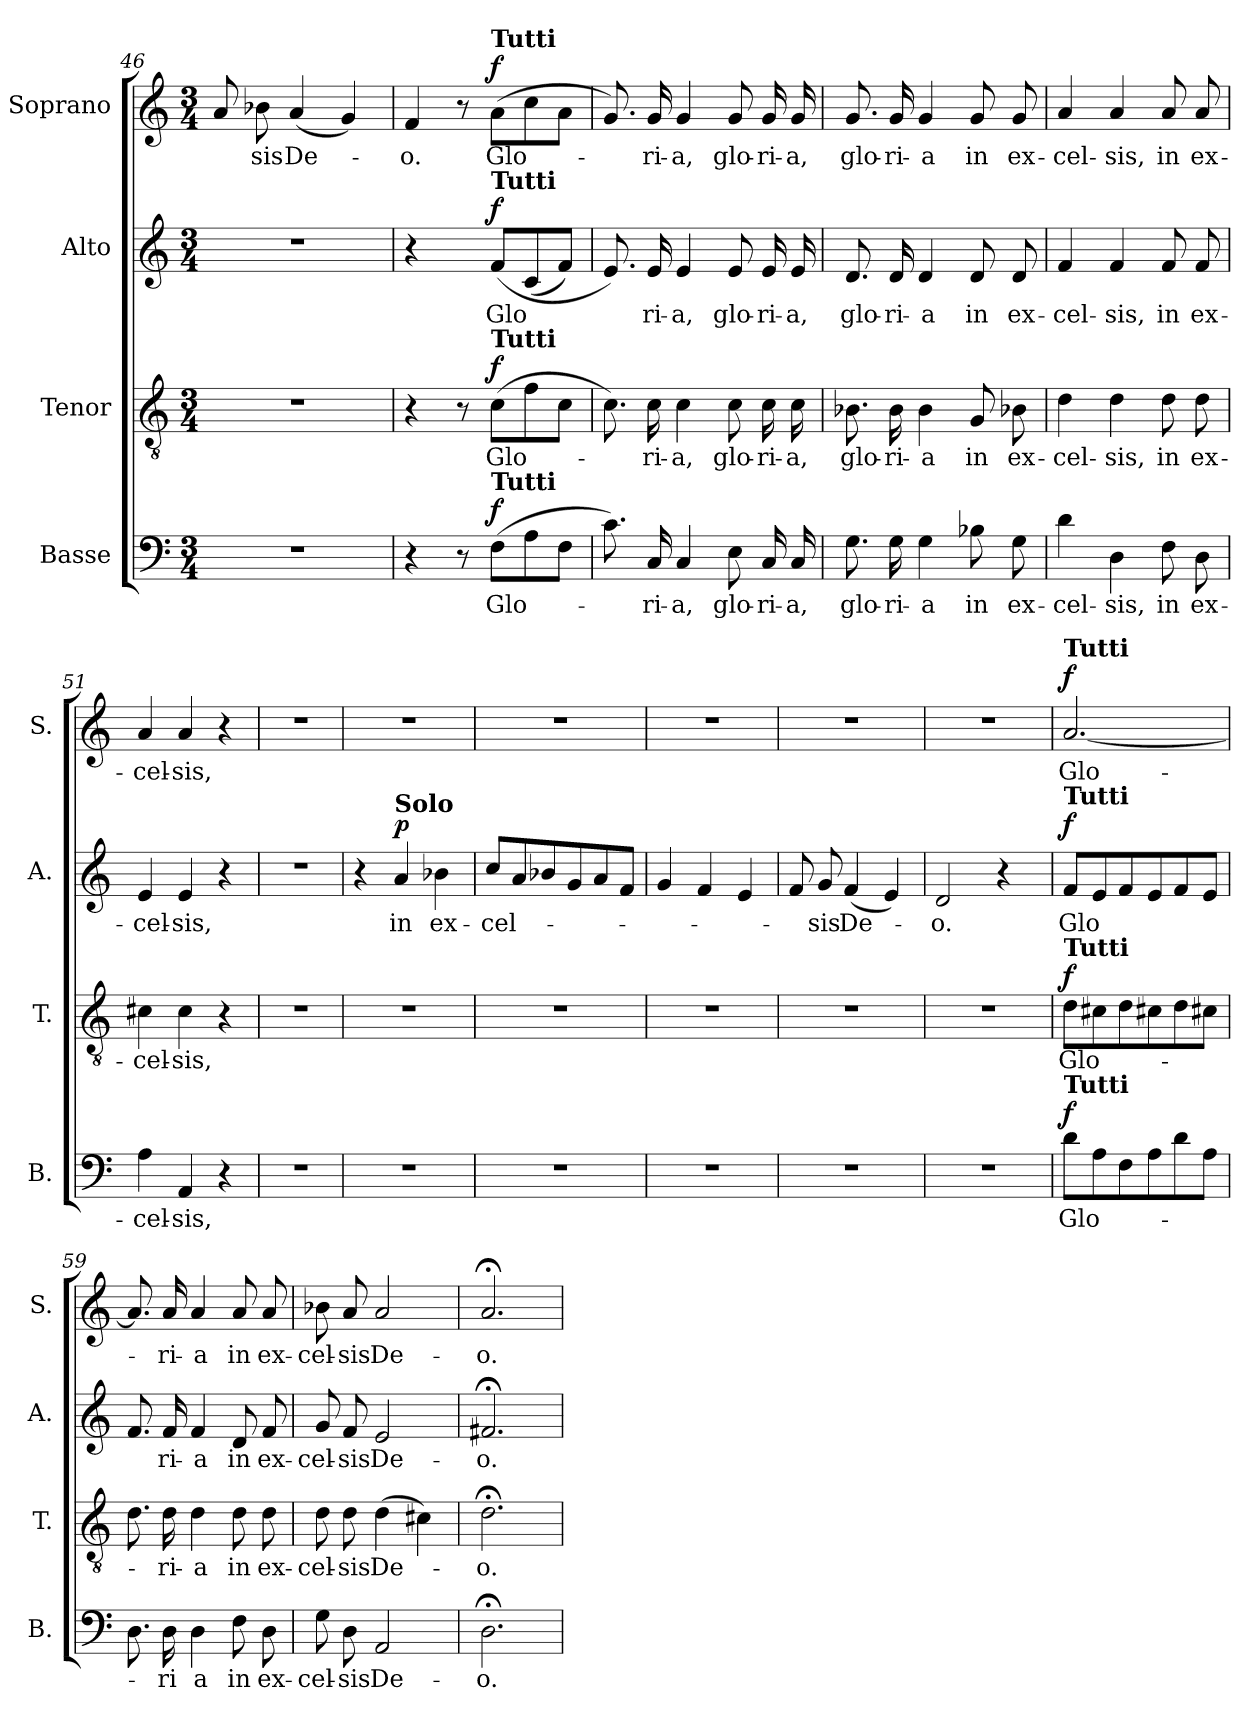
**kern	**text	**dynam	**kern	**text	**dynam	**kern	**text	**dynam	**kern	**text	**dynam
*part4	*part4	*part4	*part3	*part3	*part3	*part2	*part2	*part2	*part1	*part1	*part1
*staff4	*staff4	*staff4	*staff3	*staff3	*staff3	*staff2	*staff2	*staff2	*staff1	*staff1	*staff1
*I"Basse	*	*	*I"Tenor	*	*	*I"Alto	*	*	*I"Soprano	*	*
*I'B.	*	*	*I'T.	*	*	*I'A.	*	*	*I'S.	*	*
*clefF4	*	*	*clefGv2	*	*	*clefG2	*	*	*clefG2	*	*
*k[]	*	*	*k[]	*	*	*k[]	*	*	*k[]	*	*
*M3/4	*	*	*M3/4	*	*	*M3/4	*	*	*M3/4	*	*
=46	=46	=46	=46	=46	=46	=46	=46	=46	=46	=46	=46
2.r	.	.	2.r	.	.	2.r	.	.	8a/	.	.
!	!	!	!	!	!	!	!	!	!	!LO:LY:b	!
.	.	.	.	.	.	.	.	.	8b-X\	-sis	.
!	!	!	!	!	!	!	!	!	!	!LO:LY:b	!
.	.	.	.	.	.	.	.	.	(4a/	De-	.
.	.	.	.	.	.	.	.	.	4g/)	.	.
!!LO:LB:g=z
=47	=47	=47	=47	=47	=47	=47	=47	=47	=47	=47	=47
!	!	!	!	!	!	!	!	!	!	!LO:LY:b	!
4r	.	.	4r	.	.	4r	.	.	4f/	-o.	.
8r	.	.	8r	.	.	8ryy	.	.	8r	.	.
!	!	!	!	!	!	!	!	!	!LO:TX:a:B:t=Tutti	!	!
!	!	!	!	!	!	!LO:TX:a:B:t=Tutti	!	!	!	!	!
!	!	!	!LO:TX:a:B:t=Tutti	!	!	!	!	!	!	!	!
!LO:TX:a:B:t=Tutti	!	!	!	!	!	!	!	!	!	!	!
!	!LO:LY:b	!LO:DY:a	!	!LO:LY:b	!LO:DY:a	!	!LO:LY:b	!LO:DY:a	!	!LO:LY:b	!LO:DY:a
(>8F\L	Glo-	f	(>8c\L	Glo-	f	(<8f/L	Glo	f	(8a\L	Glo-	f
8A\	.	.	8f\	.	.	(>8c/	.	.	8cc\	.	.
8F\J	.	.	8c\J	.	.	8f/J)	.	.	8a\J	.	.
=48	=48	=48	=48	=48	=48	=48	=48	=48	=48	=48	=48
8.c\)	.	.	8.c\)	.	.	8.e/)	.	.	8.g/)	.	.
!	!LO:LY:b	!	!	!LO:LY:b	!	!	!LO:LY:b	!	!	!LO:LY:b	!
16C/	-ri-	.	16c\	-ri-	.	16e/	-ri-	.	16g/	-ri-	.
!	!LO:LY:b	!	!	!LO:LY:b	!	!	!LO:LY:b	!	!	!LO:LY:b	!
4C/	-a,	.	4c\	-a,	.	4e/	-a,	.	4g/	-a,	.
!	!LO:LY:b	!	!	!LO:LY:b	!	!	!LO:LY:b	!	!	!LO:LY:b	!
8E\	glo-	.	8c\	glo-	.	8e/	glo-	.	8g/	glo-	.
!	!LO:LY:b	!	!	!LO:LY:b	!	!	!LO:LY:b	!	!	!LO:LY:b	!
16C/	-ri-	.	16c\	-ri-	.	16e/	-ri-	.	16g/	-ri-	.
!	!LO:LY:b	!	!	!LO:LY:b	!	!	!LO:LY:b	!	!	!LO:LY:b	!
16C/	-a,	.	16c\	-a,	.	16e/	-a,	.	16g/	-a,	.
=49	=49	=49	=49	=49	=49	=49	=49	=49	=49	=49	=49
!	!LO:LY:b	!	!	!LO:LY:b	!	!	!LO:LY:b	!	!	!LO:LY:b	!
8.G\	glo-	.	8.B-X\	glo-	.	8.d/	glo-	.	8.g/	glo-	.
!	!LO:LY:b	!	!	!LO:LY:b	!	!	!LO:LY:b	!	!	!LO:LY:b	!
16G\	-ri-	.	16B-\	-ri-	.	16d/	-ri-	.	16g/	-ri-	.
!	!LO:LY:b	!	!	!LO:LY:b	!	!	!LO:LY:b	!	!	!LO:LY:b	!
4G\	-a	.	4B-\	-a	.	4d/	-a	.	4g/	-a	.
!	!LO:LY:b	!	!	!LO:LY:b	!	!	!LO:LY:b	!	!	!LO:LY:b	!
8B-X\	in	.	8G/	in	.	8d/	in	.	8g/	in	.
!	!LO:LY:b	!	!	!LO:LY:b	!	!	!LO:LY:b	!	!	!LO:LY:b	!
8G\	ex-	.	8B-X\	ex-	.	8d/	ex-	.	8g/	ex-	.
=50	=50	=50	=50	=50	=50	=50	=50	=50	=50	=50	=50
!	!LO:LY:b	!	!	!LO:LY:b	!	!	!LO:LY:b	!	!	!LO:LY:b	!
4d\	-cel-	.	4d\	-cel-	.	4f/	-cel-	.	4a/	-cel-	.
!	!LO:LY:b	!	!	!LO:LY:b	!	!	!LO:LY:b	!	!	!LO:LY:b	!
4D\	-sis,	.	4d\	-sis,	.	4f/	-sis,	.	4a/	-sis,	.
!	!LO:LY:b	!	!	!LO:LY:b	!	!	!LO:LY:b	!	!	!LO:LY:b	!
8F\	in	.	8d\	in	.	8f/	in	.	8a/	in	.
!	!LO:LY:b	!	!	!LO:LY:b	!	!	!LO:LY:b	!	!	!LO:LY:b	!
8D\	ex-	.	8d\	ex-	.	8f/	ex-	.	8a/	ex-	.
=51	=51	=51	=51	=51	=51	=51	=51	=51	=51	=51	=51
!	!LO:LY:b	!	!	!LO:LY:b	!	!	!LO:LY:b	!	!	!LO:LY:b	!
4A\	-cel-	.	4c#X\	-cel-	.	4e/	-cel-	.	4a/	-cel-	.
!	!LO:LY:b	!	!	!LO:LY:b	!	!	!LO:LY:b	!	!	!LO:LY:b	!
4AA/	-sis,	.	4c#\	-sis,	.	4e/	-sis,	.	4a/	-sis,	.
4r	.	.	4r	.	.	4r	.	.	4r	.	.
=52	=52	=52	=52	=52	=52	=52	=52	=52	=52	=52	=52
2.r	.	.	2.r	.	.	2.r	.	.	2.r	.	.
=53	=53	=53	=53	=53	=53	=53	=53	=53	=53	=53	=53
2.r	.	.	2.r	.	.	4r	.	.	2.r	.	.
!	!	!	!	!	!	!LO:TX:a:B:t=Solo	!	!	!	!	!
!	!	!	!	!	!	!	!LO:LY:b	!LO:DY:a	!	!	!
.	.	.	.	.	.	4a/	in	p	.	.	.
!	!	!	!	!	!	!	!LO:LY:b	!	!	!	!
.	.	.	.	.	.	4b-X\	ex-	.	.	.	.
=54	=54	=54	=54	=54	=54	=54	=54	=54	=54	=54	=54
!	!	!	!	!	!	!	!LO:LY:b	!	!	!	!
2.r	.	.	2.r	.	.	8cc/L	-cel-	.	2.r	.	.
.	.	.	.	.	.	8a/	.	.	.	.	.
.	.	.	.	.	.	8b-X/	.	.	.	.	.
.	.	.	.	.	.	8g/	.	.	.	.	.
.	.	.	.	.	.	8a/	.	.	.	.	.
.	.	.	.	.	.	8f/J	.	.	.	.	.
!!LO:PB:g=z
=55	=55	=55	=55	=55	=55	=55	=55	=55	=55	=55	=55
2.r	.	.	2.r	.	.	4g/	.	.	2.r	.	.
.	.	.	.	.	.	4f/	.	.	.	.	.
.	.	.	.	.	.	4e/	.	.	.	.	.
=56	=56	=56	=56	=56	=56	=56	=56	=56	=56	=56	=56
2.r	.	.	2.r	.	.	8f/	.	.	2.r	.	.
!	!	!	!	!	!	!	!LO:LY:b	!	!	!	!
.	.	.	.	.	.	8g/	-sis	.	.	.	.
!	!	!	!	!	!	!	!LO:LY:b	!	!	!	!
.	.	.	.	.	.	(4f/	De-	.	.	.	.
.	.	.	.	.	.	4e/)	.	.	.	.	.
=57	=57	=57	=57	=57	=57	=57	=57	=57	=57	=57	=57
!	!	!	!	!	!	!	!LO:LY:b	!	!	!	!
2.r	.	.	2.r	.	.	2d/	-o.	.	2.r	.	.
.	.	.	.	.	.	4r	.	.	.	.	.
=58	=58	=58	=58	=58	=58	=58	=58	=58	=58	=58	=58
!	!	!	!	!	!	!	!	!	!LO:TX:a:B:t=Tutti	!	!
!	!	!	!	!	!	!LO:TX:a:B:t=Tutti	!	!	!	!	!
!	!	!	!LO:TX:a:B:t=Tutti	!	!	!	!	!	!	!	!
!LO:TX:a:B:t=Tutti	!	!	!	!	!	!	!	!	!	!	!
!	!LO:LY:b	!LO:DY:a	!	!LO:LY:b	!LO:DY:a	!	!LO:LY:b	!LO:DY:a	!	!LO:LY:b	!LO:DY:a
8d\L	Glo-	f	8d\L	Glo-	f	8f/L	Glo	f	[2.a/	Glo-	f
8A\	.	.	8c#X\	.	.	8e/	.	.	.	.	.
8F\	.	.	8d\	.	.	8f/	.	.	.	.	.
8A\	.	.	8c#X\	.	.	8e/	.	.	.	.	.
8d\	.	.	8d\	.	.	8f/	.	.	.	.	.
8A\J	.	.	8c#X\J	.	.	8e/J	.	.	.	.	.
=59	=59	=59	=59	=59	=59	=59	=59	=59	=59	=59	=59
8.D\	.	.	8.d\	.	.	8.f/	.	.	8.a/]	.	.
!	!LO:LY:b	!	!	!LO:LY:b	!	!	!LO:LY:b	!	!	!LO:LY:b	!
16D\	-ri	.	16d\	-ri-	.	16f/	-ri-	.	16a/	-ri-	.
!	!LO:LY:b	!	!	!LO:LY:b	!	!	!LO:LY:b	!	!	!LO:LY:b	!
4D\	a	.	4d\	-a	.	4f/	-a	.	4a/	-a	.
!	!LO:LY:b	!	!	!LO:LY:b	!	!	!LO:LY:b	!	!	!LO:LY:b	!
8F\	in	.	8d\	in	.	8d/	in	.	8a/	in	.
!	!LO:LY:b	!	!	!LO:LY:b	!	!	!LO:LY:b	!	!	!LO:LY:b	!
8D\	ex-	.	8d\	ex-	.	8f/	ex-	.	8a/	ex-	.
=60	=60	=60	=60	=60	=60	=60	=60	=60	=60	=60	=60
!	!LO:LY:b	!	!	!LO:LY:b	!	!	!LO:LY:b	!	!	!LO:LY:b	!
8G\	-cel-	.	8d\	-cel-	.	8g/	-cel-	.	8b-X\	-cel-	.
!	!LO:LY:b	!	!	!LO:LY:b	!	!	!LO:LY:b	!	!	!LO:LY:b	!
8D\	-sis	.	8d\	-sis	.	8f/	-sis	.	8a/	-sis	.
!	!LO:LY:b	!	!	!LO:LY:b	!	!	!LO:LY:b	!	!	!LO:LY:b	!
2AA/	De-	.	(>4d\	De-	.	2e/	De-	.	2a/	De-	.
.	.	.	4c#X\)	.	.	.	.	.	.	.	.
=61	=61	=61	=61	=61	=61	=61	=61	=61	=61	=61	=61
!	!LO:LY:b	!	!	!LO:LY:b	!	!	!LO:LY:b	!	!	!LO:LY:b	!
2.D;<\	-o.	.	2.d;<\	-o.	.	2.f#X;</	-o.	.	2.a;</	-o.	.
=	=	=	=	=	=	=	=	=	=	=	=
*-	*-	*-	*-	*-	*-	*-	*-	*-	*-	*-	*-
